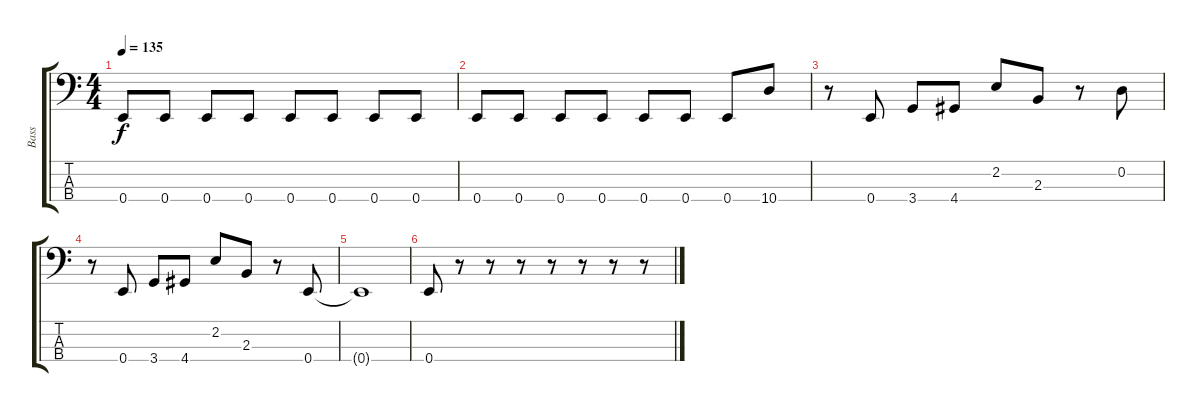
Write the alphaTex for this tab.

\track ("Bass" "Bass") {instrument electricbassfinger}
\staff {score tabs}
\tuning (G2 D2 A1 E1) {hide}
\ts (4 4)
\tempo 135
\clef f4
\ks c
0.4.8{dy f} 0.4.8 0.4.8 0.4.8 0.4.8 0.4.8 0.4.8 0.4.8 |
0.4.8 0.4.8 0.4.8 0.4.8 0.4.8 0.4.8 0.4.8 10.4.8 |
r.8 0.4.8 3.4.8 4.4.8 2.2.8 2.3.8 r.8 0.2.8 |
r.8 0.4.8 3.4.8 4.4.8 2.2.8 2.3.8 r.8 0.4.8 |
0.4{t}.1 |
0.4.8 r.8 r.8 r.8 r.8 r.8 r.8 r.8
